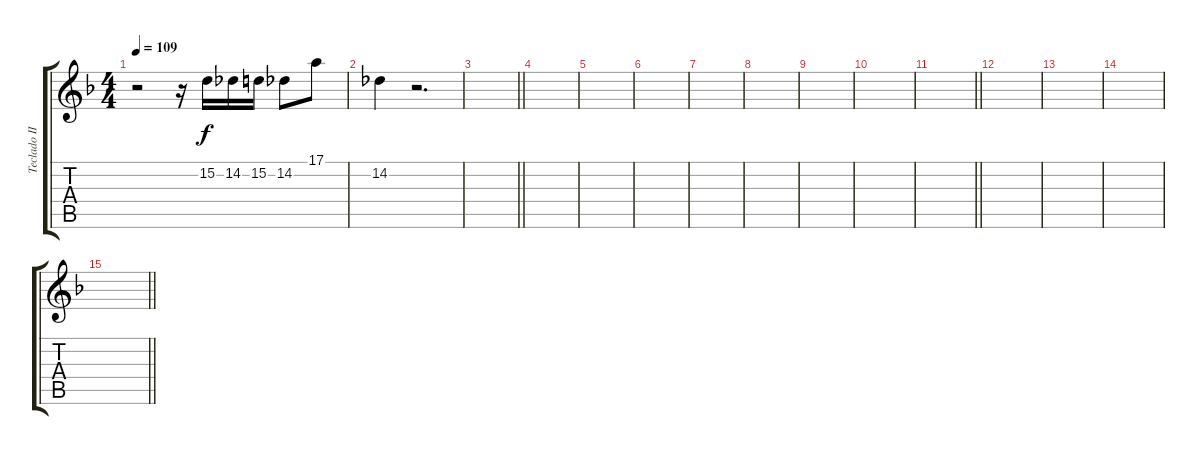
\track ("Teclado III" "Teclado II") {instrument brasssection}
\staff {score tabs}
\tuning (E4 B3 G3 D3 A2 E2) {hide}
\ts (4 4)
\tempo 109
\clef g2
\ks dminor
r.2{dy f} r.16 15.2.16 14.2.16 15.2.16 14.2.8 17.1.8 |
14.2.4 r.2{d} |
\barLineRight lightlight
|
|
|
|
|
|
|
|
\barLineRight lightlight
|
|
|
|
\barLineRight lightlight
